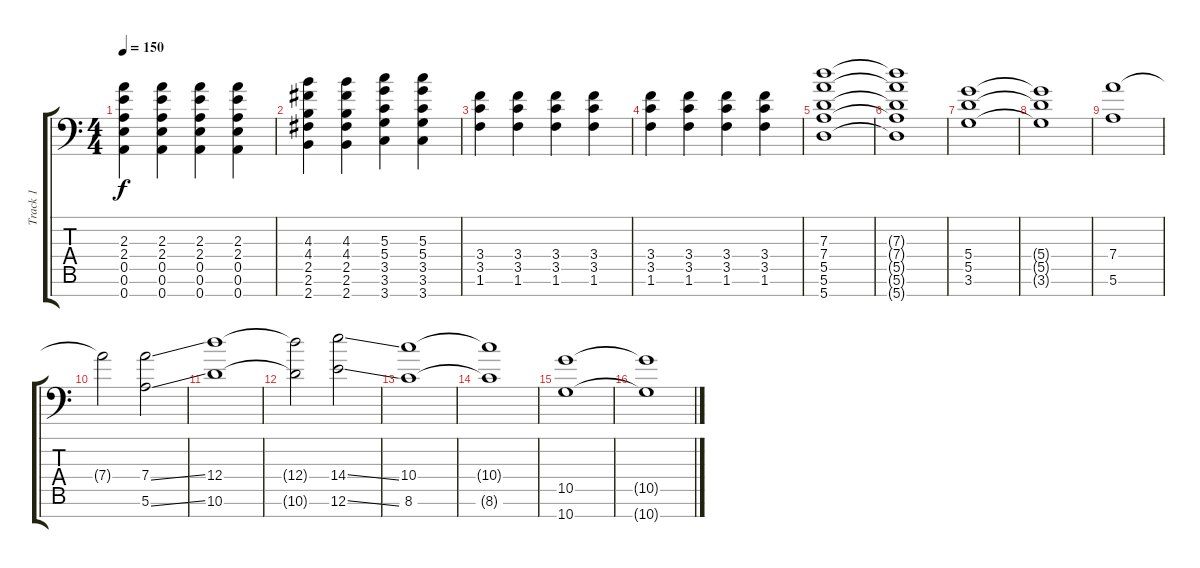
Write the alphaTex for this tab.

\track ("Track 1" "Track 1") {instrument distortionguitar}
\staff {score tabs}
\tuning (E4 B3 G3 D3 A2 E2 A1) {hide}
\ts (4 4)
\tempo 150
\clef f4
\ks c
(2.3 2.4 0.5 0.6 0.7).4{dy f} (2.3 2.4 0.5 0.6 0.7).4 (2.3 2.4 0.5 0.6 0.7).4 (2.3 2.4 0.5 0.6 0.7).4 |
(4.3 4.4 2.5 2.6 2.7).4 (4.3 4.4 2.5 2.6 2.7).4 (5.3 5.4 3.5 3.6 3.7).4 (5.3 5.4 3.5 3.6 3.7).4 |
(3.4 3.5 1.6).4 (3.4 3.5 1.6).4 (3.4 3.5 1.6).4 (3.4 3.5 1.6).4 |
(3.4 3.5 1.6).4 (3.4 3.5 1.6).4 (3.4 3.5 1.6).4 (3.4 3.5 1.6).4 |
(7.3 7.4 5.5 5.6 5.7).1 |
(7.3{t} 7.4{t} 5.5{t} 5.6{t} 5.7{t}).1 |
(5.4 5.5 3.6).1 |
(5.4{t} 5.5{t} 3.6{t}).1 |
(7.4 5.6).1{instrument electricguitarjazz} |
7.4{t}.2 (7.4{ss} 5.6{ss}).2 |
(12.4 10.6).1 |
(12.4{t} 10.6{t}).2 (14.4{ss} 12.6{ss}).2 |
(10.4 8.6).1 |
(10.4{t} 8.6{t}).1 |
(10.5 10.7).1 |
(10.5{t} 10.7{t}).1
